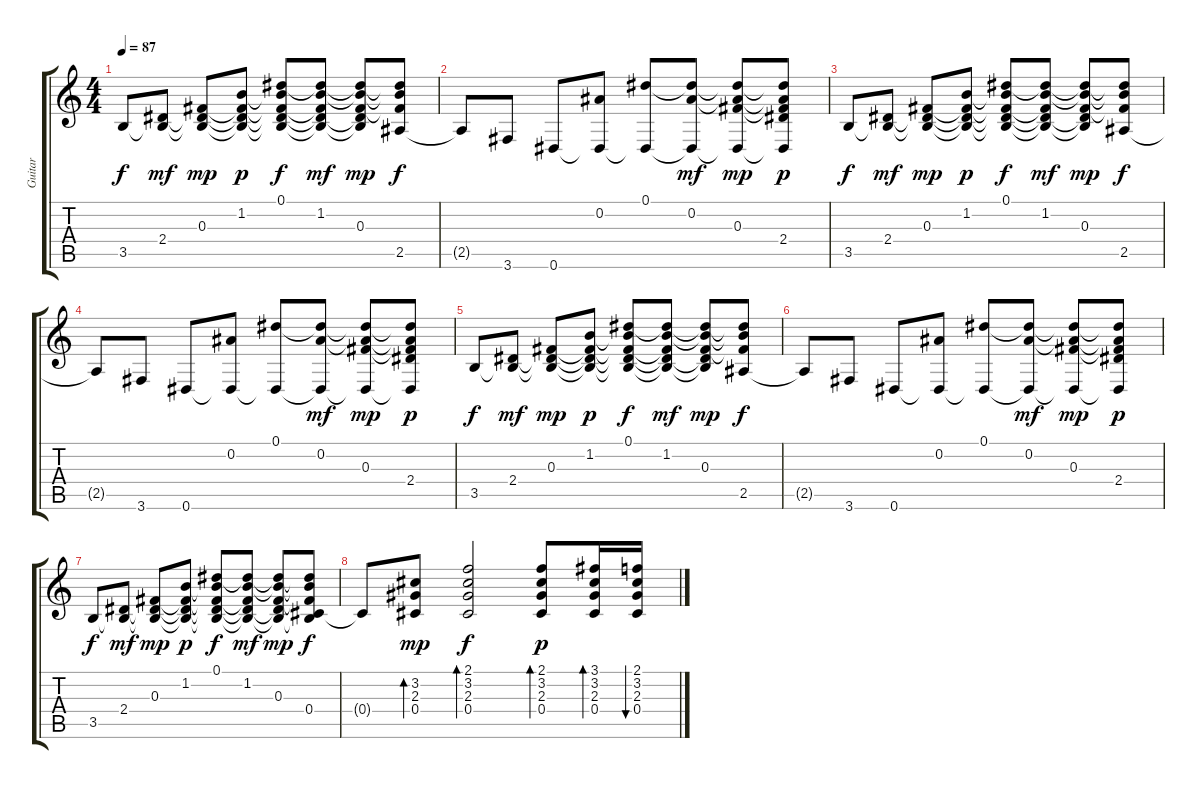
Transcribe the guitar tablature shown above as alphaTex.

\track ("Guitar" "Guitar") {instrument acousticguitarsteel}
\staff {score tabs}
\tuning (Eb4 Bb3 Gb3 Db3 Ab2 Eb2) {hide}
\ts (4 4)
\tempo 87
\clef g2
\ks c
3.5.8{dy f} (2.4 3.5{t}).8{dy mf} (0.3 2.4{t} 3.5{t}).8{dy mp} (1.2 0.3{t} 2.4{t} 3.5{t}).8{dy p} (0.1 1.2{t} 0.3{t} 2.4{t} 3.5{t}).8{dy f} (0.1{t} 1.2 0.3{t} 2.4{t} 3.5{t}).8{dy mf} (0.1{t} 1.2{t} 0.3 2.4{t} 3.5{t}).8{dy mp} (0.1{t} 1.2{t} 0.3{t} 2.5).8{dy f} |
2.5{t}.8 3.6.8 0.6.8 (0.2 0.6{t}).8 (0.1 0.6{t}).8 (0.1{t} 0.2 0.6{t}).8{dy mf} (0.1{t} 0.2{t} 0.3 0.6{t}).8{dy mp} (0.1{t} 0.2{t} 0.3{t} 2.4 0.6{t}).8{dy p} |
3.5.8{dy f} (2.4 3.5{t}).8{dy mf} (0.3 2.4{t} 3.5{t}).8{dy mp} (1.2 0.3{t} 2.4{t} 3.5{t}).8{dy p} (0.1 1.2{t} 0.3{t} 2.4{t} 3.5{t}).8{dy f} (0.1{t} 1.2 0.3{t} 2.4{t} 3.5{t}).8{dy mf} (0.1{t} 1.2{t} 0.3 2.4{t} 3.5{t}).8{dy mp} (0.1{t} 1.2{t} 0.3{t} 2.5).8{dy f} |
2.5{t}.8 3.6.8 0.6.8 (0.2 0.6{t}).8 (0.1 0.6{t}).8 (0.1{t} 0.2 0.6{t}).8{dy mf} (0.1{t} 0.2{t} 0.3 0.6{t}).8{dy mp} (0.1{t} 0.2{t} 0.3{t} 2.4 0.6{t}).8{dy p} |
3.5.8{dy f} (2.4 3.5{t}).8{dy mf} (0.3 2.4{t} 3.5{t}).8{dy mp} (1.2 0.3{t} 2.4{t} 3.5{t}).8{dy p} (0.1 1.2{t} 0.3{t} 2.4{t} 3.5{t}).8{dy f} (0.1{t} 1.2 0.3{t} 2.4{t} 3.5{t}).8{dy mf} (0.1{t} 1.2{t} 0.3 2.4{t} 3.5{t}).8{dy mp} (0.1{t} 1.2{t} 0.3{t} 2.5).8{dy f} |
2.5{t}.8 3.6.8 0.6.8 (0.2 0.6{t}).8 (0.1 0.6{t}).8 (0.1{t} 0.2 0.6{t}).8{dy mf} (0.1{t} 0.2{t} 0.3 0.6{t}).8{dy mp} (0.1{t} 0.2{t} 0.3{t} 2.4 0.6{t}).8{dy p} |
3.5.8{dy f} (2.4 3.5{t}).8{dy mf} (0.3 2.4{t} 3.5{t}).8{dy mp} (1.2 0.3{t} 2.4{t} 3.5{t}).8{dy p} (0.1 1.2{t} 0.3{t} 2.4{t} 3.5{t}).8{dy f} (0.1{t} 1.2 0.3{t} 2.4{t} 3.5{t}).8{dy mf} (0.1{t} 1.2{t} 0.3 2.4{t} 3.5{t}).8{dy mp} (0.1{t} 1.2{t} 0.3{t} 0.4 3.5{t}).8{dy f} |
0.4{t}.8 (3.2 2.3 0.4).8{bd 240 dy mp} (2.1 3.2 2.3 0.4).2{bd 60 dy f} (2.1 3.2 2.3 0.4).8{bd 60 dy p} (3.1 3.2 2.3 0.4).16{bd 60} (2.1 3.2 2.3 0.4).16{bu 60}
